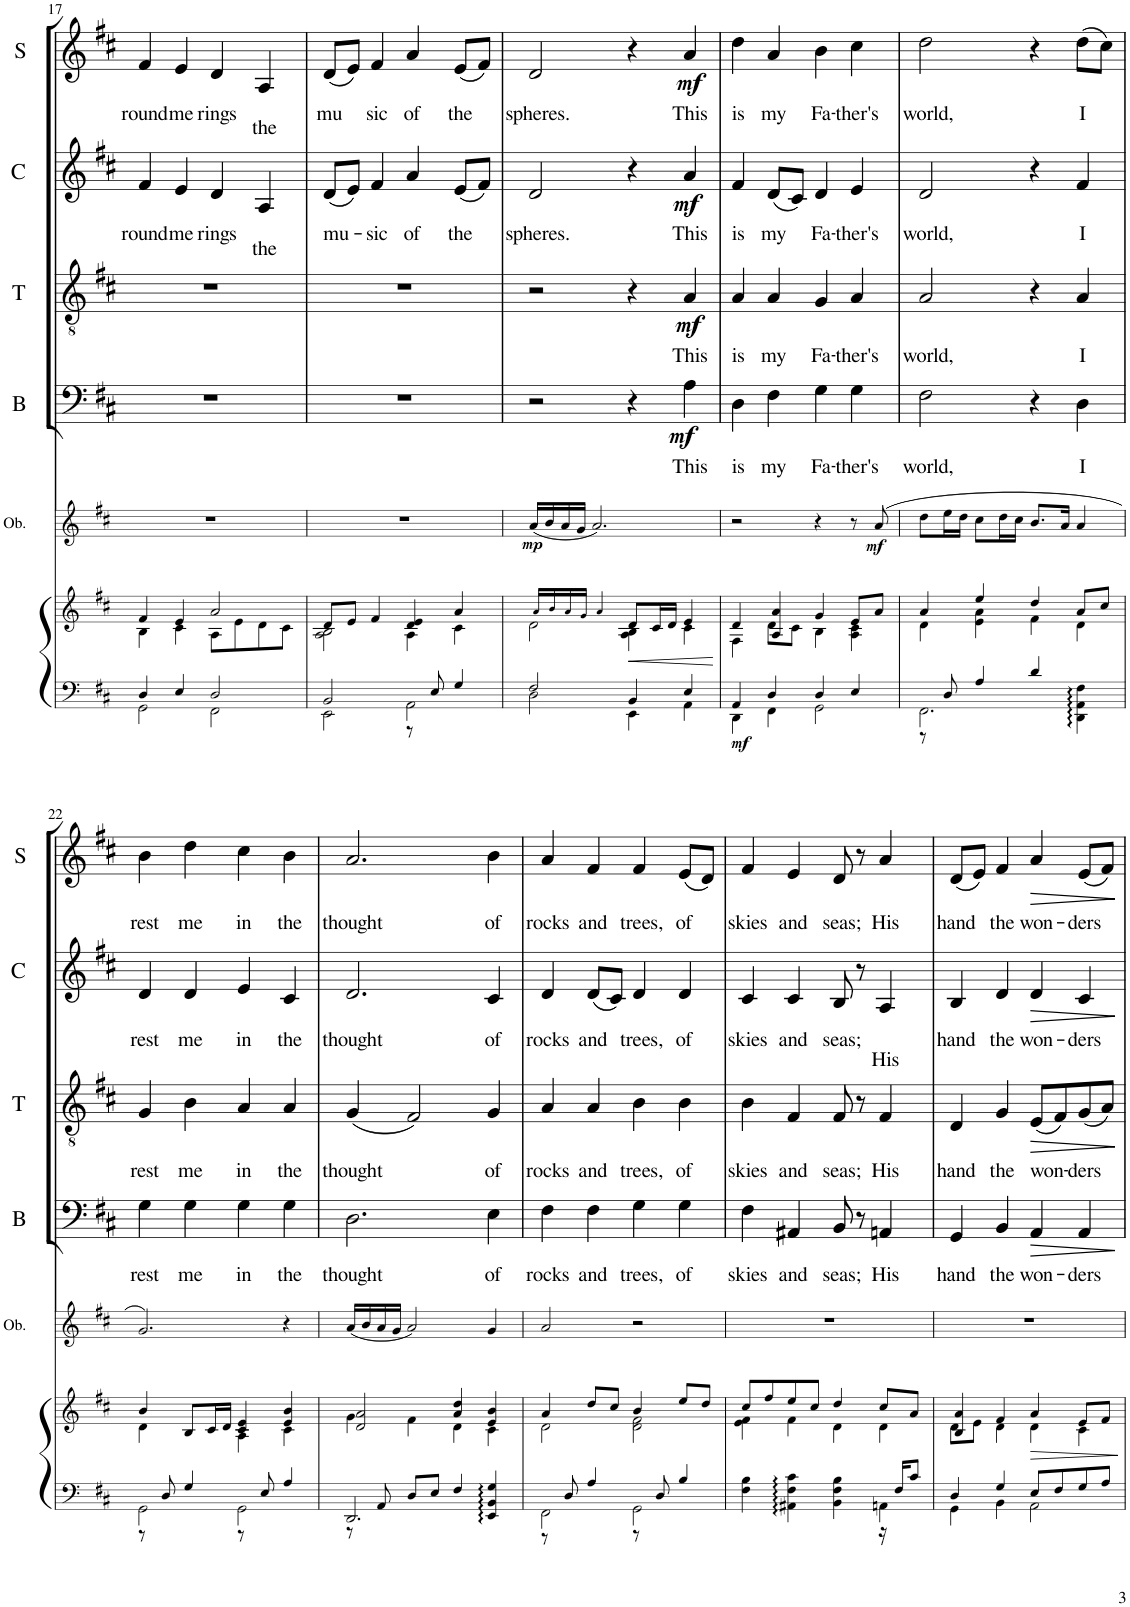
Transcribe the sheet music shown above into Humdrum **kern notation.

**kern	**dynam	**kern	**dynam	**kern	**dynam	**kern	**text	**dynam	**kern	**text	**dynam	**kern	**text	**dynam	**kern	**text	**dynam
*part7	*part7	*part6	*part6	*part5	*part5	*part4	*part4	*part4	*part3	*part3	*part3	*part2	*part2	*part2	*part1	*part1	*part1
*staff7	*staff7	*staff6	*staff6	*staff5	*staff5	*staff4	*staff4	*staff4	*staff3	*staff3	*staff3	*staff2	*staff2	*staff2	*staff1	*staff1	*staff1
*I"Staff-1	*	*I"Organo	*	*I"Oboe	*	*I"Bassi	*	*	*I"Tenori	*	*	*I"Contralti	*	*	*I"Soprani	*	*
*	*	*	*	*I'Ob.	*	*I'B	*	*	*I'T	*	*	*I'C	*	*	*I'S	*	*
!!LO:PB:g=z
*clefF4	*	*clefG2	*	*clefG2	*	*clefF4	*	*	*clefGv2	*	*	*clefG2	*	*	*clefG2	*	*
*	*	*	*	*	*	*	*	*	*	*	*	*	*	*	*Trd1c2	*	*
*k[f#c#]	*	*k[f#c#]	*	*k[f#c#]	*	*k[f#c#]	*	*	*k[f#c#]	*	*	*k[f#c#]	*	*	*k[f#c#]	*	*
*M4/4	*	*M4/4	*	*M4/4	*	*M4/4	*	*	*M4/4	*	*	*M4/4	*	*	*M4/4	*	*
=17	=17	=17	=17	=17	=17	=17	=17	=17	=17	=17	=17	=17	=17	=17	=17	=17	=17
*^	*	*^	*	*	*	*	*	*	*	*	*	*	*	*	*	*	*
!	!	!	!	!	!	!	!	!	!	!	!	!	!	!	!LO:LY:b	!	!	!LO:LY:b	!
2GG\	4D/	.	4f#/	4B\	.	1r	.	1r	.	.	1r	.	.	4f#/	round	.	4f#/	round	.
!	!	!	!	!	!	!	!	!	!	!	!	!	!	!	!LO:LY:b	!	!	!LO:LY:b	!
.	4E/	.	4e/	4c#\	.	.	.	.	.	.	.	.	.	4e/	me	.	4e/	me	.
!	!	!	!	!	!	!	!	!	!	!	!	!	!	!	!LO:LY:b	!	!	!LO:LY:b	!
2FF#\	2D/	.	2a/	8A\L	.	.	.	.	.	.	.	.	.	4d/	rings	.	4d/	rings	.
.	.	.	.	8e\	.	.	.	.	.	.	.	.	.	.	.	.	.	.	.
!	!	!	!	!	!	!	!	!	!	!	!	!	!	!	!LO:LY:b	!	!	!LO:LY:b	!
.	.	.	.	8d\	.	.	.	.	.	.	.	.	.	4A/	the	.	4A/	the	.
.	.	.	.	8c#\J	.	.	.	.	.	.	.	.	.	.	.	.	.	.	.
=18	=18	=18	=18	=18	=18	=18	=18	=18	=18	=18	=18	=18	=18	=18	=18	=18	=18	=18	=18
!	!	!	!	!	!	!	!	!	!	!	!	!	!	!	!LO:LY:b	!	!	!LO:LY:b	!
2EE\	2BB/	.	8d/L	2A\ 2B\	.	1r	.	1r	.	.	1r	.	.	(8d/L	mu-	.	(8d/L	mu	.
.	.	.	8e/J	.	.	.	.	.	.	.	.	.	.	8e/J)	.	.	8e/J)	.	.
!	!	!	!	!	!	!	!	!	!	!	!	!	!	!	!LO:LY:b	!	!	!LO:LY:b	!
.	.	.	4f#/	.	.	.	.	.	.	.	.	.	.	4f#/	-sic	.	4f#/	sic	.
!	!	!	!	!	!	!	!	!	!	!	!	!	!	!	!LO:LY:b	!	!	!LO:LY:b	!
2AA\	8r	.	4d/ 4e/	4A\	.	.	.	.	.	.	.	.	.	4a/	of	.	4a/	of	.
.	8E/	.	.	.	.	.	.	.	.	.	.	.	.	.	.	.	.	.	.
!	!	!	!	!	!	!	!	!	!	!	!	!	!	!	!LO:LY:b	!	!	!LO:LY:b	!
.	4G/	.	4a/	4c#\	.	.	.	.	.	.	.	.	.	(8e/L	the	.	(8e/L	the	.
.	.	.	.	.	.	.	.	.	.	.	.	.	.	8f#/J)	.	.	8f#/J)	.	.
=19	=19	=19	=19	=19	=19	=19	=19	=19	=19	=19	=19	=19	=19	=19	=19	=19	=19	=19	=19
!	!	!	!	!	!	!	!LO:DY:b	!	!	!	!	!	!	!	!LO:LY:b	!	!	!LO:LY:b	!
2D\	2F#/	.	16a!/LL	2d\	.	(16a/LL	mp	2r	.	.	2r	.	.	2d/	spheres.	.	2d/	spheres.	.
.	.	.	16b!/	.	.	16b/	.	.	.	.	.	.	.	.	.	.	.	.	.
.	.	.	16a!/	.	.	16a/	.	.	.	.	.	.	.	.	.	.	.	.	.
.	.	.	16g!/JJ	.	.	16g/JJ	.	.	.	.	.	.	.	.	.	.	.	.	.
.	.	.	4a!/	.	.	2.a/)	.	.	.	.	.	.	.	.	.	.	.	.	.
!	!	!	!	!	!LO:HP:b	!	!	!	!	!	!	!	!	!	!	!	!	!	!
4EE\	4BB/	.	8d/L	4A\ 4B\	<	.	.	4r	.	.	4r	.	.	4r	.	.	4r	.	.
.	.	.	16c#/L	.	.	.	.	.	.	.	.	.	.	.	.	.	.	.	.
.	.	.	16d/JJ	.	.	.	.	.	.	.	.	.	.	.	.	.	.	.	.
!	!	!	!	!	!	!	!	!	!LO:LY:b	!LO:DY:b	!	!LO:LY:b	!LO:DY:b	!	!LO:LY:b	!LO:DY:b	!	!LO:LY:b	!LO:DY:b
4AA\	4E/	.	4e/	4c#\	.	.	.	4A\	This	mf	4A/	This	mf	4a/	This	mf	4a/	This	mf
=20	=20	=20	=20	=20	=20	=20	=20	=20	=20	=20	=20	=20	=20	=20	=20	=20	=20	=20	=20
!	!	!LO:DY:b	!	!	!	!	!	!	!LO:LY:b	!	!	!LO:LY:b	!	!	!LO:LY:b	!	!	!LO:LY:b	!
4DD\	4AA/	mf	4d/	4F#\	.	2r	.	4D\	is	.	4A/	is	.	4f#/	is	.	4dd\	is	.
!	!	!	!	!	!	!	!	!	!LO:LY:b	!	!	!LO:LY:b	!	!	!LO:LY:b	!	!	!LO:LY:b	!
4FF#\	4D/	.	4A/ 4a/	8d\L	.	.	.	4F#\	my	.	4A/	my	.	(8d/L	my	.	4a/	my	.
.	.	.	.	8c#\J	.	.	.	.	.	.	.	.	.	8c#/J)	.	.	.	.	.
!	!	!	!	!	!	!	!	!	!LO:LY:b	!	!	!LO:LY:b	!	!	!LO:LY:b	!	!	!LO:LY:b	!
2GG\	4D/	.	4g/	4B\	.	4r	.	4G\	Fa-	.	4G/	Fa-	.	4d/	Fa-	.	4b\	Fa-	.
!	!	!	!	!	!	!	!	!	!LO:LY:b	!	!	!LO:LY:b	!	!	!LO:LY:b	!	!	!LO:LY:b	!
.	4E/	.	8e/L	4A\ 4c#\	.	8r	.	4G\	-ther's	.	4A/	-ther's	.	4e/	-ther's	.	4cc#\	-ther's	.
!	!	!	!	!	!	!	!LO:DY:b	!	!	!	!	!	!	!	!	!	!	!	!
.	.	.	8a/J	.	.	(8a/	mf	.	.	.	.	.	.	.	.	.	.	.	.
=21	=21	=21	=21	=21	=21	=21	=21	=21	=21	=21	=21	=21	=21	=21	=21	=21	=21	=21	=21
!	!	!	!	!	!	!	!	!	!LO:LY:b	!	!	!LO:LY:b	!	!	!LO:LY:b	!	!	!LO:LY:b	!
2.FF#\	8r	.	4a/	4d\	.	8dd\L	.	2F#\	world,	.	2A/	world,	.	2d/	world,	.	2dd\	world,	.
.	8D/	.	.	.	.	16ee\L	.	.	.	.	.	.	.	.	.	.	.	.	.
.	.	.	.	.	.	16dd\JJ	.	.	.	.	.	.	.	.	.	.	.	.	.
.	4A/	.	4ee/	4e\ 4a\	.	8cc#\L	.	.	.	.	.	.	.	.	.	.	.	.	.
.	.	.	.	.	.	16dd\L	.	.	.	.	.	.	.	.	.	.	.	.	.
.	.	.	.	.	.	16cc#\JJ	.	.	.	.	.	.	.	.	.	.	.	.	.
.	4d/	.	4dd/	4f#\	.	8.b/L	.	4r	.	.	4r	.	.	4r	.	.	4r	.	.
.	.	.	.	.	.	16a/Jk	.	.	.	.	.	.	.	.	.	.	.	.	.
!	!	!	!	!	!	!	!	!	!LO:LY:b	!	!	!LO:LY:b	!	!	!LO:LY:b	!	!	!LO:LY:b	!
4DD\ 4AA\ 4F#\	4ryy	.	8a/L	4d\	.	4a/	.	4D\	I	.	4A/	I	.	4f#/	I	.	(8dd\L	I	.
.	.	.	8cc#/J	.	.	.	.	.	.	.	.	.	.	.	.	.	8cc#\J)	.	.
!!LO:LB:g=z
=22	=22	=22	=22	=22	=22	=22	=22	=22	=22	=22	=22	=22	=22	=22	=22	=22	=22	=22	=22
!	!	!	!	!	!	!	!	!	!LO:LY:b	!	!	!LO:LY:b	!	!	!LO:LY:b	!	!	!LO:LY:b	!
2GG\	8r	.	4b/	4d\	.	2.g/)	.	4G\	rest	.	4G/	rest	.	4d/	rest	.	4b\	rest	.
.	8D/	.	.	.	.	.	.	.	.	.	.	.	.	.	.	.	.	.	.
!	!	!	!	!	!	!	!	!	!LO:LY:b	!	!	!LO:LY:b	!	!	!LO:LY:b	!	!	!LO:LY:b	!
.	4G/	.	8B/L	4ryy	.	.	.	4G\	me	.	4B\	me	.	4d/	me	.	4dd\	me	.
.	.	.	16c#/L	.	.	.	.	.	.	.	.	.	.	.	.	.	.	.	.
.	.	.	16d/JJ	.	.	.	.	.	.	.	.	.	.	.	.	.	.	.	.
!	!	!	!	!	!	!	!	!	!LO:LY:b	!	!	!LO:LY:b	!	!	!LO:LY:b	!	!	!LO:LY:b	!
2GG\	8r	.	4c#/ 4e/	4A\	.	.	.	4G\	in	.	4A/	in	.	4e/	in	.	4cc#\	in	.
.	8E/	.	.	.	.	.	.	.	.	.	.	.	.	.	.	.	.	.	.
!	!	!	!	!	!	!	!	!	!LO:LY:b	!	!	!LO:LY:b	!	!	!LO:LY:b	!	!	!LO:LY:b	!
.	4A/	.	4e/ 4b/	4c#\	.	4r	.	4G\	the	.	4A/	the	.	4c#/	the	.	4b\	the	.
=23	=23	=23	=23	=23	=23	=23	=23	=23	=23	=23	=23	=23	=23	=23	=23	=23	=23	=23	=23
!	!	!	!	!	!	!	!	!	!LO:LY:b	!	!	!LO:LY:b	!	!	!LO:LY:b	!	!	!LO:LY:b	!
2.DD/	8r	.	2d/ 2a/	4g\	.	(16a/LL	.	2.D\	thought	.	(4G/	thought	.	2.d/	thought	.	2.a/	thought	.
.	.	.	.	.	.	16b/	.	.	.	.	.	.	.	.	.	.	.	.	.
.	8AA/	.	.	.	.	16a/	.	.	.	.	.	.	.	.	.	.	.	.	.
.	.	.	.	.	.	16g/JJ	.	.	.	.	.	.	.	.	.	.	.	.	.
.	8D/L	.	.	4f#\	.	2a/)	.	.	.	.	2F#/)	.	.	.	.	.	.	.	.
.	8E/J	.	.	.	.	.	.	.	.	.	.	.	.	.	.	.	.	.	.
.	4F#/	.	4a/ 4dd/	4d\	.	.	.	.	.	.	.	.	.	.	.	.	.	.	.
!	!	!	!	!	!	!	!	!	!LO:LY:b	!	!	!LO:LY:b	!	!	!LO:LY:b	!	!	!LO:LY:b	!
4EE/ 4BB/ 4G/	4ryy	.	4e/ 4b/	4c#\	.	4g/	.	4E\	of	.	4G/	of	.	4c#/	of	.	4b\	of	.
=24	=24	=24	=24	=24	=24	=24	=24	=24	=24	=24	=24	=24	=24	=24	=24	=24	=24	=24	=24
!	!	!	!	!	!	!	!	!	!LO:LY:b	!	!	!LO:LY:b	!	!	!LO:LY:b	!	!	!LO:LY:b	!
2FF#\	8r	.	4a/	2d\	.	2a/	.	4F#\	rocks	.	4A/	rocks	.	4d/	rocks	.	4a/	rocks	.
.	8D/	.	.	.	.	.	.	.	.	.	.	.	.	.	.	.	.	.	.
!	!	!	!	!	!	!	!	!	!LO:LY:b	!	!	!LO:LY:b	!	!	!LO:LY:b	!	!	!LO:LY:b	!
.	4A/	.	8dd/L	.	.	.	.	4F#\	and	.	4A/	and	.	(8d/L	and	.	4f#/	and	.
.	.	.	8cc#/J	.	.	.	.	.	.	.	.	.	.	8c#/J)	.	.	.	.	.
!	!	!	!	!	!	!	!	!	!LO:LY:b	!	!	!LO:LY:b	!	!	!LO:LY:b	!	!	!LO:LY:b	!
2GG\	8r	.	4b/	2d\ 2f#\	.	2r	.	4G\	trees,	.	4B\	trees,	.	4d/	trees,	.	4f#/	trees,	.
.	8D/	.	.	.	.	.	.	.	.	.	.	.	.	.	.	.	.	.	.
!	!	!	!	!	!	!	!	!	!LO:LY:b	!	!	!LO:LY:b	!	!	!LO:LY:b	!	!	!LO:LY:b	!
.	4B/	.	8ee/L	.	.	.	.	4G\	of	.	4B\	of	.	4d/	of	.	(8e/L	of	.
.	.	.	8dd/J	.	.	.	.	.	.	.	.	.	.	.	.	.	8d/J)	.	.
=25	=25	=25	=25	=25	=25	=25	=25	=25	=25	=25	=25	=25	=25	=25	=25	=25	=25	=25	=25
!	!	!	!	!	!	!	!	!	!LO:LY:b	!	!	!LO:LY:b	!	!	!LO:LY:b	!	!	!LO:LY:b	!
4F#\ 4B\	2.ryy	.	8cc#/L	4e\ 4f#\	.	1r	.	4F#\	skies	.	4B\	skies	.	4c#/	skies	.	4f#/	skies	.
.	.	.	8ff#/	.	.	.	.	.	.	.	.	.	.	.	.	.	.	.	.
!	!	!	!	!	!	!	!	!	!LO:LY:b	!	!	!LO:LY:b	!	!	!LO:LY:b	!	!	!LO:LY:b	!
4AA#X\ 4F#\ 4c#\	.	.	8ee/	4f#\	.	.	.	4AA#X/	and	.	4F#/	and	.	4c#/	and	.	4e/	and	.
.	.	.	8cc#/J	.	.	.	.	.	.	.	.	.	.	.	.	.	.	.	.
!	!	!	!	!	!	!	!	!	!LO:LY:b	!	!	!LO:LY:b	!	!	!LO:LY:b	!	!	!LO:LY:b	!
4BB\ 4F#\ 4B\	.	.	4dd/	4d\	.	.	.	8BB/	seas;	.	8F#/	seas;	.	8B/	seas;	.	8d/	seas;	.
.	.	.	.	.	.	.	.	8r	.	.	8r	.	.	8r	.	.	8r	.	.
!	!	!	!	!	!	!	!	!	!LO:LY:b	!	!	!LO:LY:b	!	!	!LO:LY:b	!	!	!LO:LY:b	!
4AAn\	16r	.	8cc#/L	4d\	.	.	.	4AAn/	His	.	4F#/	His	.	4A/	His	.	4a/	His	.
.	16F#/KL	.	.	.	.	.	.	.	.	.	.	.	.	.	.	.	.	.	.
.	8c#/J	.	8a/J	.	.	.	.	.	.	.	.	.	.	.	.	.	.	.	.
=26	=26	=26	=26	=26	=26	=26	=26	=26	=26	=26	=26	=26	=26	=26	=26	=26	=26	=26	=26
!	!	!	!	!	!	!	!	!	!LO:LY:b	!	!	!LO:LY:b	!	!	!LO:LY:b	!	!	!LO:LY:b	!
4GG\	4D/	.	4B/ 4a/	8d\L	.	1r	.	4GG/	hand	.	4D/	hand	.	4B/	hand	.	(8d/L	hand	.
.	.	.	.	8e\J	.	.	.	.	.	.	.	.	.	.	.	.	8e/J)	.	.
!	!	!	!	!	!	!	!	!	!LO:LY:b	!	!	!LO:LY:b	!	!	!LO:LY:b	!	!	!LO:LY:b	!
4BB\	4G/	.	4f#/	4d\	.	.	.	4BB/	the	.	4G/	the	.	4d/	the	.	4f#/	the	.
!	!	!	!	!	!	!	!	!	!LO:LY:b	!LO:HP:b	!	!LO:LY:b	!LO:HP:b	!	!LO:LY:b	!LO:HP:b	!	!LO:LY:b	!LO:HP:b
2AA\	8E/L	.	4a/	4d\	.	.	.	4AA/	won-	>	(8E/L	won-	>	4d/	won-	>	4a/	won-	>
.	8F#/	.	.	.	.	.	.	.	.	.	8F#/)	.	.	.	.	.	.	.	.
!	!	!	!	!	!	!	!	!	!LO:LY:b	!	!	!LO:LY:b	!	!	!LO:LY:b	!	!	!LO:LY:b	!
.	8G/	.	8e/L	4c#\	.	.	.	4AA/	-ders	.	(8G/	-ders	.	4c#/	-ders	.	(8e/L	-ders	.
.	8A/J	.	8f#/J	.	.	.	.	.	.	.	8A/J)	.	.	.	.	.	8f#/J)	.	.
*v	*v	*	*	*	*	*	*	*	*	*	*	*	*	*	*	*	*	*	*
*	*	*v	*v	*	*	*	*	*	*	*	*	*	*	*	*	*	*	*
.	.	.	[	.	.	.	.	]	.	.	]	.	.	]	.	.	]
=	=	=	=	=	=	=	=	=	=	=	=	=	=	=	=	=	=
*-	*-	*-	*-	*-	*-	*-	*-	*-	*-	*-	*-	*-	*-	*-	*-	*-	*-
